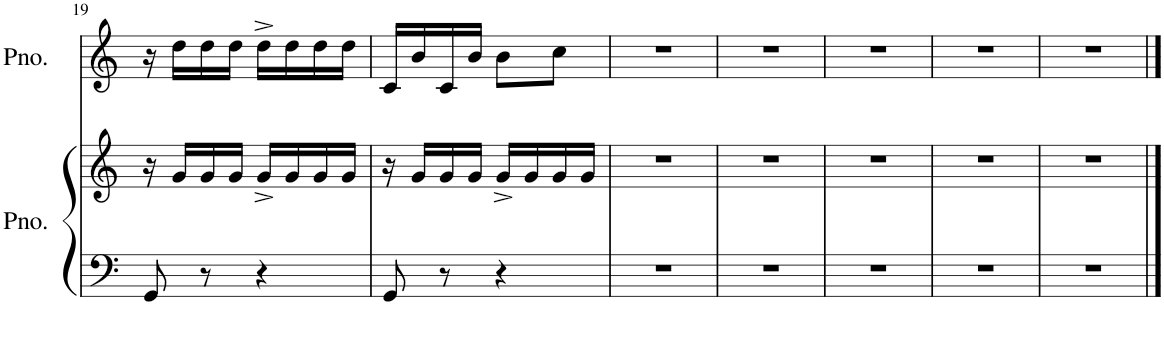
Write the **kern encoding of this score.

**kern	**kern	**kern
*part2	*part2	*part1
*staff3	*staff2	*staff1
*I"Piano	*	*I"Piano
*I'Pno.	*	*I'Pno.
!!LO:PB:g=z
*clefF4	*clefG2	*clefG2
*k[]	*k[]	*k[]
*M2/4	*M2/4	*M2/4
=19	=19	=19
8GG/	16r	16r
.	16g/LL	16dd\LL
8r	16g/	16dd\
.	16g/JJ	16dd\JJ
4r	16g^/LL	16dd^\LL
.	16g/	16dd\
.	16g/	16dd\
.	16g/JJ	16dd\JJ
=20	=20	=20
8GG/	16r	16c/LL
.	16g/LL	16b/
8r	16g/	16c/
.	16g/JJ	16b/JJ
4r	16g^/LL	8b\L
.	16g/	.
.	16g/	8cc\J
.	16g/JJ	.
=21	=21	=21
2r	2r	2r
=22	=22	=22
2r	2r	2r
=23	=23	=23
2r	2r	2r
=24	=24	=24
2r	2r	2r
=25	=25	=25
2r	2r	2r
==	==	==
*-	*-	*-
